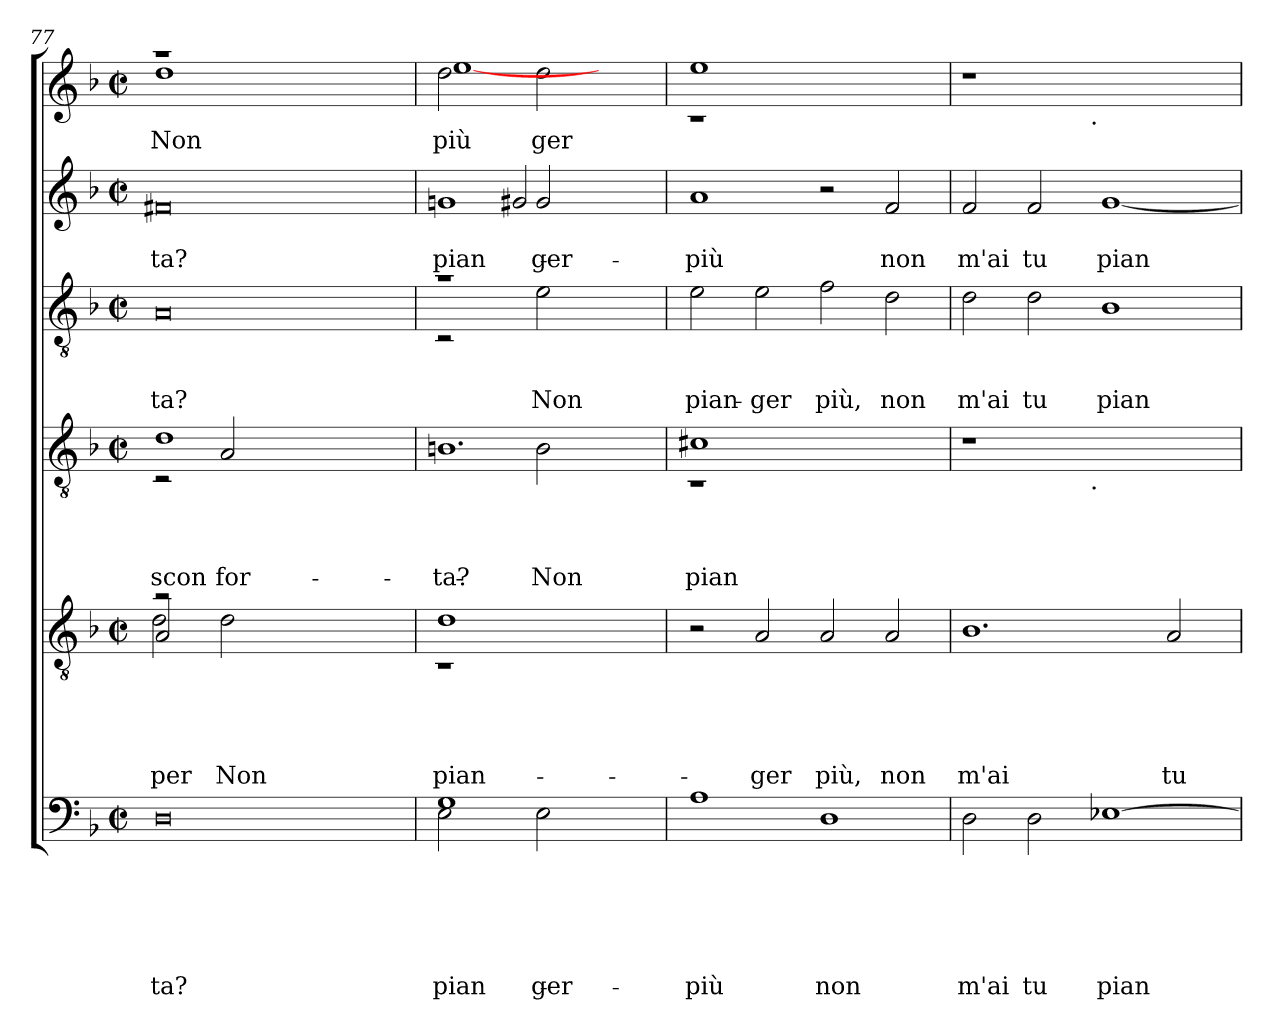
**kern	**text	**text	**text	**text	**text	**text	**kern	**text	**text	**text	**text	**text	**kern	**text	**text	**text	**text	**kern	**text	**text	**text	**kern	**text	**text	**kern	**text
*part6	*part6	*part6	*part6	*part6	*part6	*part6	*part5	*part5	*part5	*part5	*part5	*part5	*part4	*part4	*part4	*part4	*part4	*part3	*part3	*part3	*part3	*part2	*part2	*part2	*part1	*part1
*staff6	*staff6	*staff6	*staff6	*staff6	*staff6	*staff6	*staff5	*staff5	*staff5	*staff5	*staff5	*staff5	*staff4	*staff4	*staff4	*staff4	*staff4	*staff3	*staff3	*staff3	*staff3	*staff2	*staff2	*staff2	*staff1	*staff1
*clefF4	*	*	*	*	*	*	*clefGv2	*	*	*	*	*	*clefGv2	*	*	*	*	*clefGv2	*	*	*	*clefG2	*	*	*clefG2	*
*k[b-]	*	*	*	*	*	*	*k[b-]	*	*	*	*	*	*k[b-]	*	*	*	*	*k[b-]	*	*	*	*k[b-]	*	*	*k[b-]	*
*F:	*	*	*	*	*	*	*F:	*	*	*	*	*	*F:	*	*	*	*	*F:	*	*	*	*F:	*	*	*F:	*
*M2/2	*	*	*	*	*	*	*M2/2	*	*	*	*	*	*M2/2	*	*	*	*	*M2/2	*	*	*	*M2/2	*	*	*M2/2	*
*met(c|)	*	*	*	*	*	*	*met(c|)	*	*	*	*	*	*met(c|)	*	*	*	*	*met(c|)	*	*	*	*met(c|)	*	*	*met(c|)	*
=77	=77	=77	=77	=77	=77	=77	=77	=77	=77	=77	=77	=77	=77	=77	=77	=77	=77	=77	=77	=77	=77	=77	=77	=77	=77	=77
!	!	!	!	!	!	!LO:LY:b	!	!	!	!	!	!LO:LY:b	!	!	!	!	!	!	!	!	!	!	!	!	!	!
*	*	*	*	*	*	*	*^	*	*	*	*	*	*	*	*	*	*	*	*	*	*	*	*	*	*	*
*	*	*	*	*	*	*	*	*^	*	*	*	*	*	*	*	*	*	*	*	*	*	*	*	*	*	*	*
!	!	!	!	!	!	!	!	!	!	!	!	!	!	!LO:LY:b	!	!	!	!	!LO:LY:b	!	!	!	!LO:LY:b	!	!	!LO:LY:b	!	!LO:LY:b
*	*	*	*	*	*	*	*	*	*	*	*	*	*	*	*^	*	*	*	*	*	*	*	*	*	*	*	*^	*
0D	.	.	.	.	.	-ta?	2ra	2A/	2d\	.	.	.	.	-per	1d	2rC	.	.	.	scon	0A	.	.	-ta?	0f#X	.	-ta?	1raa	1dd	-Non
!	!	!	!	!	!	!	!	!	!	!	!	!	!	!LO:LY:b:rj	!	!	!	!	!	!LO:LY:b	!	!	!	!	!	!	!	!	!	!
.	.	.	.	.	.	.	1ryy	1ryy	2d\	.	.	.	.	Non	.	2A/	.	.	.	for-	.	.	.	.	.	.	.	.	.	.
.	.	.	.	.	.	.	.	.	1ryy	.	.	.	.	.	1ryy	1ryy	.	.	.	.	.	.	.	.	.	.	.	1ryy	1ryy	.
.	.	.	.	.	.	.	2ryy	2ryy	.	.	.	.	.	.	.	.	.	.	.	.	.	.	.	.	.	.	.	.	.	.
*	*	*	*	*	*	*	*	*v	*v	*	*	*	*	*	*	*	*	*	*	*	*	*	*	*	*	*	*	*	*	*
=78	=78	=78	=78	=78	=78	=78	=78	=78	=78	=78	=78	=78	=78	=78	=78	=78	=78	=78	=78	=78	=78	=78	=78	=78	=78	=78	=78	=78	=78
!	!	!	!	!	!	!LO:LY:b	!	!	!	!	!	!	!	!	!	!	!	!	!	!	!	!	!	!	!	!	!	!	!
*^	*	*	*	*	*	*	*	*	*	*	*	*	*	*	*	*	*	*	*	*	*	*	*	*	*	*	*	*	*
!	!	!	!	!	!	!	!LO:LY:b	!	!	!	!	!	!	!LO:LY:b	!	!	!	!	!	!LO:LY:b	!	!	!	!	!	!	!LO:LY:b	!	!	!
*	*	*	*	*	*	*	*	*	*	*	*	*	*	*	*	*	*	*	*	*	*^	*	*	*	*^	*	*	*	*	*
!	!	!	!	!	!	!	!	!	!	!	!	!	!	!	!	!	!	!	!	!	!	!	!	!	!	!	!	!	!LO:LY:b	!	!	!LO:LY:b
!	!	!	!	!	!	!	!	!	!	!	!	!	!	!	!	!	!	!	!	!	!	!	!	!	!	!	!	!	!	!	!	!LO:LY:b
1G	2E\	.	.	.	.	.	pian-	1d	1rC	.	.	.	.	pian-	1.Bn	2ryy	.	.	.	-ta?	1ra	2rC	.	.	.	1gn	2g#X/	.	pian-	2dd\	[>1ee	più
!	!	!	!	!	!	!	!LO:LY:b:rj	!	!	!	!	!	!	!	!	!	!	!	!	!LO:LY:b	!	!	!	!	!LO:LY:b	!	!	!	!LO:LY:b:rj	!	!	!LO:LY:b:rj
.	2E\	.	.	.	.	.	-ger	.	.	.	.	.	.	.	.	2B\	.	.	.	Non	.	2e\	.	.	Non	.	2g#/	.	-ger	2dd\	.	-ger
2ryy	2ryy	.	.	.	.	.	.	2ryy	2ryy	.	.	.	.	.	.	2ryy	.	.	.	.	2ryy	2ryy	.	.	.	2ryy	2ryy	.	.	2ryy	2ryy	.
=79	=79	=79	=79	=79	=79	=79	=79	=79	=79	=79	=79	=79	=79	=79	=79	=79	=79	=79	=79	=79	=79	=79	=79	=79	=79	=79	=79	=79	=79	=79	=79	=79
!	!	!	!	!	!	!	!LO:LY:b	!	!	!	!	!	!	!	!	!LO:N:vis=1	!	!	!	!LO:LY:b	!	!	!	!	!LO:LY:b	!	!	!	!LO:LY:b	!	!LO:N:vis=1	!
*v	*v	*	*	*	*	*	*	*	*	*	*	*	*	*	*	*	*	*	*	*	*v	*v	*	*	*	*v	*v	*	*	*	*	*
*	*	*	*	*	*	*	*v	*v	*	*	*	*	*	*	*	*	*	*	*	*	*	*	*	*	*	*	*	*	*
1A	.	.	.	.	.	più	2r	.	.	.	.	.	1c#X	0rC	.	.	.	pian-	2e\	.	.	pian-	1a	.	più	1ee	0rc	.
!	!	!	!	!	!	!	!	!	!	!	!	!LO:LY:b	!	!	!	!	!	!	!	!	!	!LO:LY:b:rj	!	!	!	!	!	!
.	.	.	.	.	.	.	2A/	.	.	.	.	-ger	.	.	.	.	.	.	2e\	.	.	-ger	.	.	.	.	.	.
!	!	!	!	!	!	!LO:LY:b	!	!	!	!	!	!LO:LY:b	!	!	!	!	!	!	!	!	!	!LO:LY:b	!	!	!	!	!	!
1D	.	.	.	.	.	non	2A/	.	.	.	.	più,	1ryy	.	.	.	.	.	2f\	.	.	più,	2r	.	.	1ryy	.	.
!	!	!	!	!	!	!	!	!	!	!	!	!LO:LY:b	!	!	!	!	!	!	!	!	!	!LO:LY:b	!	!	!LO:LY:b	!	!	!
.	.	.	.	.	.	.	2A/	.	.	.	.	non	.	.	.	.	.	.	2d\	.	.	non	2f/	.	non	.	.	.
=80	=80	=80	=80	=80	=80	=80	=80	=80	=80	=80	=80	=80	=80	=80	=80	=80	=80	=80	=80	=80	=80	=80	=80	=80	=80	=80	=80	=80
!	!	!	!	!	!	!LO:LY:b	!	!	!	!	!	!LO:LY:b	!	!	!	!	!	!	!	!	!	!LO:LY:b	!	!	!LO:LY:b	!	!	!
2D\	.	.	.	.	.	m'ai	1.B-	.	.	.	.	m'ai	1r	2ryy	.	.	.	.	2d\	.	.	m'ai	2f/	.	m'ai	1r	2ryy	.
!	!	!	!	!	!	!LO:LY:b	!	!	!	!	!	!	!	!	!	!	!	!	!	!	!	!LO:LY:b	!	!	!LO:LY:b	!	!	!
2D\	.	.	.	.	.	tu	.	.	.	.	.	.	.	4...ryy	.	.	.	.	2d\	.	.	tu	2f/	.	tu	.	4...ryy	.
!	!	!	!	!	!	!	!	!	!	!	!	!	!	!	!	!	!	!	!	!	!	!	!	!	!	!	!LO:TX:b:t=.	!
!	!	!	!	!	!	!	!	!	!	!	!	!	!	!LO:TX:b:t=.	!	!	!	!	!	!	!	!	!	!	!	!	!	!
.	.	.	.	.	.	.	.	.	.	.	.	.	.	1ryy	.	.	.	.	.	.	.	.	.	.	.	.	1ryy	.
!	!	!	!	!	!	!LO:LY:b	!	!	!	!	!	!	!	!	!	!	!	!	!	!	!	!LO:LY:b	!	!	!LO:LY:b	!	!	!
[<1E-X	.	.	.	.	.	pian-	.	.	.	.	.	.	1ryy	.	.	.	.	.	1B-	.	.	pian-	[<1g	.	pian-	1ryy	.	.
!	!	!	!	!	!	!	!	!	!	!	!	!LO:LY:b:rj	!	!	!	!	!	!	!	!	!	!	!	!	!	!	!	!
.	.	.	.	.	.	.	2A/	.	.	.	.	tu	.	.	.	.	.	.	.	.	.	.	.	.	.	.	.	.
.	.	.	.	.	.	.	.	.	.	.	.	.	.	32ryy	.	.	.	.	.	.	.	.	.	.	.	.	32ryy	.
*	*	*	*	*	*	*	*	*	*	*	*	*	*v	*v	*	*	*	*	*	*	*	*	*	*	*	*v	*v	*
=	=	=	=	=	=	=	=	=	=	=	=	=	=	=	=	=	=	=	=	=	=	=	=	=	=	=
*-	*-	*-	*-	*-	*-	*-	*-	*-	*-	*-	*-	*-	*-	*-	*-	*-	*-	*-	*-	*-	*-	*-	*-	*-	*-	*-
